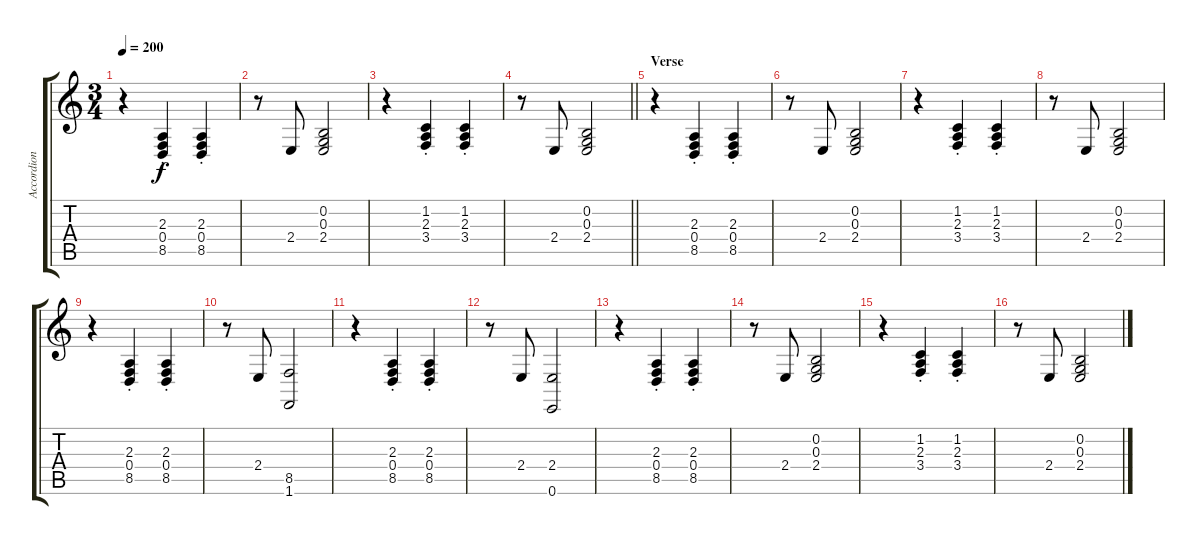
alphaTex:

\track ("Accordion (Rhythm)" "Accordion ") {instrument accordion}
\staff {score tabs}
\tuning (E4 B3 G3 D3 A2 E2) {hide}
\ts (3 4)
\tempo 200
\clef g2
\ks c
r.4{dy f} (2.3{st} 0.4{st} 8.5{st}).4 (2.3{st} 0.4{st} 8.5{st}).4 |
r.8 2.4.8 (0.2 0.3 2.4).2 |
r.4 (1.2{st} 2.3{st} 3.4{st}).4 (1.2{st} 2.3{st} 3.4{st}).4 |
\barLineRight lightlight
r.8 2.4.8 (0.2 0.3 2.4).2 |
\section ("" "Verse")
r.4 (2.3{st} 0.4{st} 8.5{st}).4 (2.3{st} 0.4{st} 8.5{st}).4 |
r.8 2.4.8 (0.2 0.3 2.4).2 |
r.4 (1.2{st} 2.3{st} 3.4{st}).4 (1.2{st} 2.3{st} 3.4{st}).4 |
r.8 2.4.8 (0.2 0.3 2.4).2 |
r.4 (2.3{st} 0.4{st} 8.5{st}).4 (2.3{st} 0.4{st} 8.5{st}).4 |
r.8 2.4.8 (8.5 1.6).2 |
r.4 (2.3{st} 0.4{st} 8.5{st}).4 (2.3{st} 0.4{st} 8.5{st}).4 |
r.8 2.4.8 (2.4 0.6).2 |
r.4 (2.3{st} 0.4{st} 8.5{st}).4 (2.3{st} 0.4{st} 8.5{st}).4 |
r.8 2.4.8 (0.2 0.3 2.4).2 |
r.4 (1.2{st} 2.3{st} 3.4{st}).4 (1.2{st} 2.3{st} 3.4{st}).4 |
r.8 2.4.8 (0.2 0.3 2.4).2
